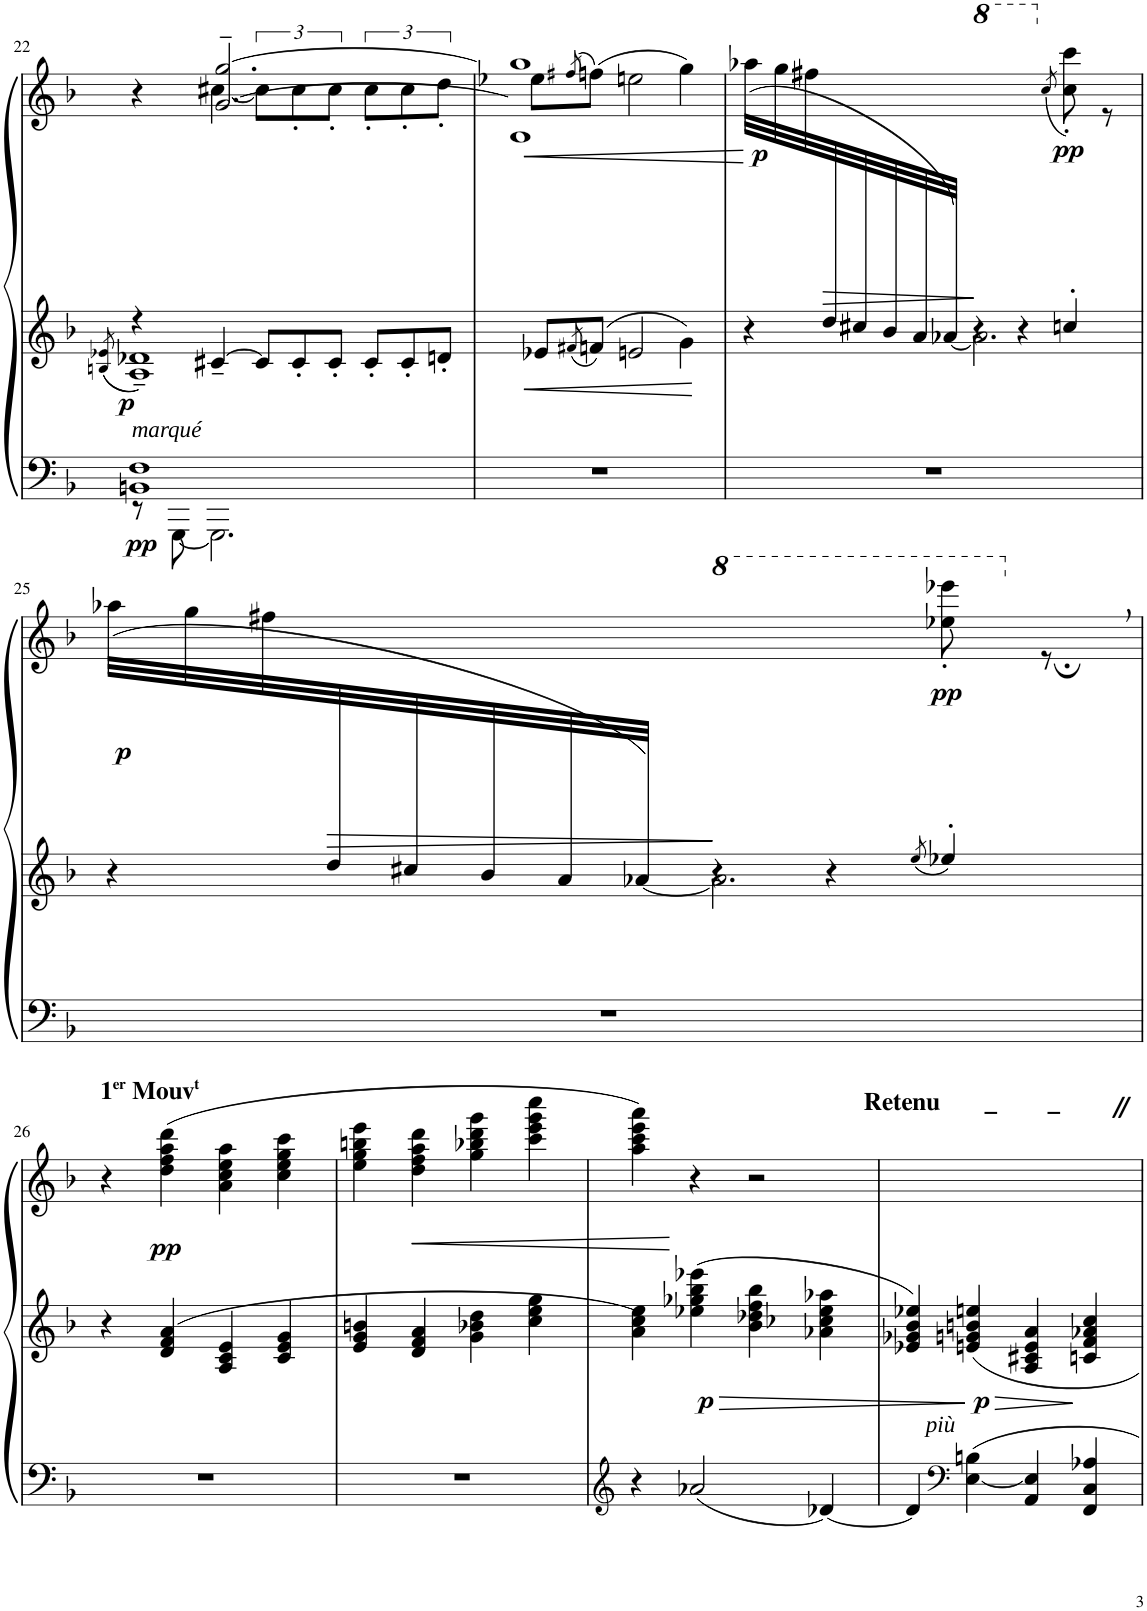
**kern	**kern	**kern	**dynam
*part1	*part1	*part1	*part1
*staff3	*staff2	*staff1	*staff1/2/3
*I"Piano	*	*	*
*I'Pno	*	*	*
!!LO:PB:g=z
*clefF4	*clefG2	*clefG2	*
*k[b-]	*k[b-]	*k[b-]	*
*M4/4	*M4/4	*M4/4	*
=22	=22	=22	=22
*	*^	*	*
.	.	8qBn/ 8qe-X/	.	.
*^	*	*	*^	*
!	!	!LO:TX:b:i:t=marqué	!	!	!	!
!	!	!	!	!	!	!LO:DY:b=3
!	!	!	!	!	!	!LO:DY:n=1:b=2
8r	1BBn 1F	4r	1A~ 1d-X~	4r	4ryy	pp p
[8GGG\	.	.	.	.	.	.
2.GGG\]	.	[4c#X~</	.	[4cc#X\	[2.g/~ [2.gg/~	.
.	.	12c#/L]	.	12cc#\L]	.	.
.	.	12c#'</	.	12cc#'<\	.	.
.	.	12c#'</J	.	12cc#'<\J	.	.
*	*	*Xbrackettup	*	*	*	*
.	.	12c#'</L	.	12cc#'<\L	.	.
.	.	12c#'</	.	12cc#'<\	.	.
.	.	12dn'</J	.	12dd'<\J	.	.
*v	*v	*	*	*	*	*
*	*v	*v	*	*	*
=23	=23	=23	=23	=23
!	!	!	!	!LO:HP:b
1r	8e-X/L	8ee-X\L	1g] 1gg]	<
.	8qf#X/	(8qff#X/	.	.
.	8fn/J	(8ffn\J)	.	.
.	2en/	2een\	.	.
.	4g\	4gg\)	.	.
*	*	*v	*v	*
.	.	.	[
=24	=24	=24	=24
*	*^	*^	*
!	!	!	!	!	!LO:DY:b
1r	16.ryy	4r	(32aa-X\LLL	2.ryy	p
.	.	.	32gg\	.	.
.	.	.	32ff#X\	.	.
.	32dd/	.	2ryy	.	.
.	32cc#X/	.	.	.	.
.	32b-/	.	.	.	.
.	32a/	.	.	.	.
.	[32a-X/JJJ)	.	.	.	.
*	*8va	*	*	*	*
.	2.aa-\]	4r	.	.	.
.	.	4r	.	.	.
.	.	.	4ryy	.	.
.	.	.	.	(8qccc/	.
!	!	!	!	!	!LO:DY:b
.	.	4ccn'>/	.	8ccc\' 8cccc\')	pp
.	.	.	8ryy	.	.
.	.	.	.	8r	.
.	.	.	32ryy	.	.
!!LO:LB:g=z	!!
=25	=25	=25	=25	=25	=25
*	*X8va	*	*	*	*
!	!	!	!	!	!LO:DY:b
1r	16.ryy	4r	(32aa-X\LLL	2.ryy	p
.	.	.	32gg\	.	.
.	.	.	32ff#X\	.	.
.	32dd/	.	2ryy	.	.
.	32cc#X/	.	.	.	.
.	32b-/	.	.	.	.
.	32a/	.	.	.	.
.	[32a-X/JJJ)	.	.	.	.
*	*8va	*	*	*	*
.	2.aa-,\]	4r	.	.	.
.	.	4r	.	.	.
.	.	.	4ryy	.	.
.	.	8qee/	.	.	.
!	!	!	!	!	!LO:DY:b
.	.	4ee-X'>/	.	8eee-X\' 8eeee-X\'	pp
.	.	.	8ryy	.	.
.	.	.	.	8r;	.
.	.	.	32ryy	.	.
*	*v	*v	*	*	*
*	*	*v	*v	*
!!LO:LB:g=z
=26	=26	=26	=26
*	*X8va	*	*
!	!	!LO:TX:a:B:t=1	!
!	!	!LO:TX:a:t=er	!
!	!	!LO:TX:a:t=Mouv	!
!	!	!LO:TX:a:t=t	!
1r	4r	4r	.
!	!	!	!LO:DY:b
.	4d/ 4f/ 4a/	(4dd\ 4ff\ 4aa\ 4ddd\	pp
.	4A/ 4c/ 4e/	4a\ 4cc\ 4ee\ 4aa\	.
.	4c/ 4e/ 4g/	4cc\ 4ee\ 4gg\ 4ccc\	.
=27	=27	=27	=27
1r	4e/ 4g/ 4bn/	4ee\ 4gg\ 4bbn\ 4eee\	.
!	!	!	!LO:HP:b
.	4d/ 4f/ 4a/	4dd\ 4ff\ 4aa\ 4ddd\	<
.	4g\ 4b-X\ 4dd\	4gg\ 4bb-X\ 4ddd\ 4ggg\	.
.	4cc\ 4ee\ 4gg\	4ccc\ 4eee\ 4ggg\ 4cccc\	.
=28	=28	=28	=28
*clefG2	*	*	*
4r	4a\ 4cc\ 4ee\	4aa\ 4ccc\ 4eee\ 4aaa\)	.
!	!	!	!LO:DY:n=1:b=2
2a-X/	4ee-X\ 4gg-X\ 4bb-\ 4eee-X\	4r	[ p
.	4b-\ 4dd-X\ 4ff\ 4bb-\	2r	.
[4d-X/	4a-X\ 4cc-X\ 4ee-X\ 4aa-X\	.	.
=29	=29	=29	=29
!	!	!LO:TX:a:B:t=Retenu       _        _	!
4d-/]	4e-X/ 4g-X/ 4b-/ 4ee-X/	1ryy	.
*clefF4	*	*	*
!	!LO:TX:b:i:t=più	!	!
!	!	!	!LO:DY:b=2
[4E\ 4Bn\	4en/ 4gn/ 4bn/ 4een/	.	p
4AA/ 4E/]	4A/ 4c#X/ 4e/ 4a/	.	.
4FF/ 4C/ 4A-X/	4cn/ 4f/ 4a-X/ 4cc/	.	.
=	=	=	=
*-	*-	*-	*-
